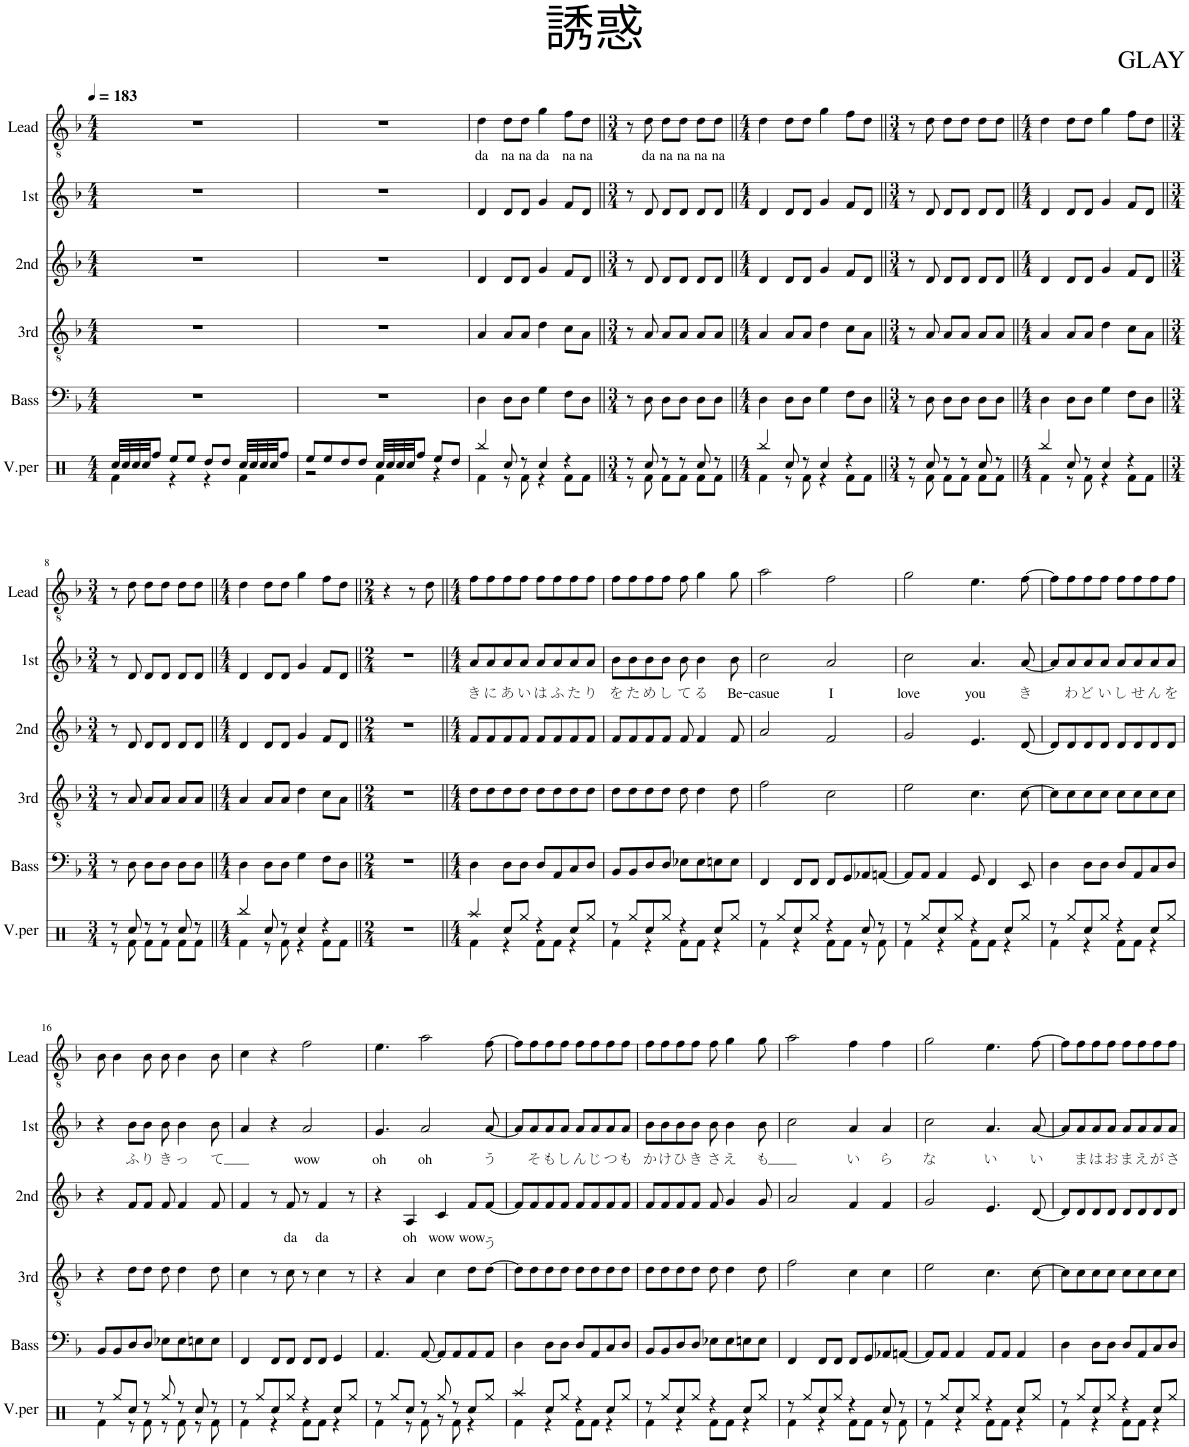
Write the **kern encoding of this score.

**kern	**kern	**kern	**kern	**text	**kern	**text	**kern	**text
*part6	*part5	*part4	*part3	*part3	*part2	*part2	*part1	*part1
*staff6	*staff5	*staff4	*staff3	*staff3	*staff2	*staff2	*staff1	*staff1
*I"V.per	*I"Bass	*I"3rd	*I"2nd	*	*I"1st	*	*I"Lead	*
*I'V.per	*I'Bass	*I'3rd	*I'2nd	*	*I'1st	*	*I'Lead	*
*clefX	*clefF4	*clefGv2	*clefG2	*	*clefG2	*	*clefGv2	*
*k[]	*k[b-]	*k[b-]	*k[b-]	*	*k[b-]	*	*k[b-]	*
*M4/4	*M4/4	*M4/4	*M4/4	*	*M4/4	*	*M4/4	*
*MM183	*MM183	*MM183	*MM183	*	*MM183	*	*MM183	*
=1	=1	=1	=1	=1	=1	=1	=1	=1
*^	*	*	*	*	*	*	*	*
32Rcc/LLL	4Rf\	1r	1r	1r	.	1r	.	1r	.
32Rcc/	.	.	.	.	.	.	.	.	.
32Rcc/	.	.	.	.	.	.	.	.	.
32Rcc/JJ	.	.	.	.	.	.	.	.	.
8Rff/J	.	.	.	.	.	.	.	.	.
8Ree/L	4r	.	.	.	.	.	.	.	.
8Ree/J	.	.	.	.	.	.	.	.	.
8Rdd/L	4r	.	.	.	.	.	.	.	.
8Rdd/J	.	.	.	.	.	.	.	.	.
32Rcc/LLL	4Rf\	.	.	.	.	.	.	.	.
32Rcc/	.	.	.	.	.	.	.	.	.
32Rcc/	.	.	.	.	.	.	.	.	.
32Rcc/JJ	.	.	.	.	.	.	.	.	.
8Rff/J	.	.	.	.	.	.	.	.	.
=2	=2	=2	=2	=2	=2	=2	=2	=2	=2
8Ree/L	2r	1r	1r	1r	.	1r	.	1r	.
8Ree/	.	.	.	.	.	.	.	.	.
8Rdd/	.	.	.	.	.	.	.	.	.
8Rdd/J	.	.	.	.	.	.	.	.	.
32Rcc/LLL	4Rf\	.	.	.	.	.	.	.	.
32Rcc/	.	.	.	.	.	.	.	.	.
32Rcc/	.	.	.	.	.	.	.	.	.
32Rcc/JJ	.	.	.	.	.	.	.	.	.
8Rff/J	.	.	.	.	.	.	.	.	.
8Ree/L	4r	.	.	.	.	.	.	.	.
8Rdd/J	.	.	.	.	.	.	.	.	.
=3	=3	=3	=3	=3	=3	=3	=3	=3	=3
!	!	!	!	!	!	!	!	!	!LO:LY:b
4Rbb/	4Rf\	4D\	4A/	4d/	.	4d/	.	4d\	da
!	!	!	!	!	!	!	!	!	!LO:LY:b
8Rcc/	8r	8D\L	8A/L	8d/L	.	8d/L	.	8d\L	na
!	!	!	!	!	!	!	!	!	!LO:LY:b
8r	8Rf\	8D\J	8A/J	8d/J	.	8d/J	.	8d\J	na
!	!	!	!	!	!	!	!	!	!LO:LY:b
4Rcc/	4r	4G\	4d\	4g/	.	4g/	.	4g\	da
!	!	!	!	!	!	!	!	!	!LO:LY:b
4r	8Rf\L	8F\L	8c\L	8f/L	.	8f/L	.	8f\L	na
!	!	!	!	!	!	!	!	!	!LO:LY:b
.	8Rf\J	8D\J	8A\J	8d/J	.	8d/J	.	8d\J	na
=4||	=4||	=4||	=4||	=4||	=4||	=4||	=4||	=4||	=4||
*M3/4	*	*M3/4	*M3/4	*M3/4	*	*M3/4	*	*M3/4	*
8r	8r	8r	8r	8r	.	8r	.	8r	.
!	!	!	!	!	!	!	!	!	!LO:LY:b
8Rcc/	8Rf\	8D\	8A/	8d/	.	8d/	.	8d\	da
!	!	!	!	!	!	!	!	!	!LO:LY:b
8r	8Rf\L	8D\L	8A/L	8d/L	.	8d/L	.	8d\L	na
!	!	!	!	!	!	!	!	!	!LO:LY:b
8r	8Rf\J	8D\J	8A/J	8d/J	.	8d/J	.	8d\J	na
!	!	!	!	!	!	!	!	!	!LO:LY:b
8Rcc/	8Rf\L	8D\L	8A/L	8d/L	.	8d/L	.	8d\L	na
!	!	!	!	!	!	!	!	!	!LO:LY:b
8r	8Rf\J	8D\J	8A/J	8d/J	.	8d/J	.	8d\J	na
=5||	=5||	=5||	=5||	=5||	=5||	=5||	=5||	=5||	=5||
*M4/4	*	*M4/4	*M4/4	*M4/4	*	*M4/4	*	*M4/4	*
4Rbb/	4Rf\	4D\	4A/	4d/	.	4d/	.	4d\	.
8Rcc/	8r	8D\L	8A/L	8d/L	.	8d/L	.	8d\L	.
8r	8Rf\	8D\J	8A/J	8d/J	.	8d/J	.	8d\J	.
4Rcc/	4r	4G\	4d\	4g/	.	4g/	.	4g\	.
4r	8Rf\L	8F\L	8c\L	8f/L	.	8f/L	.	8f\L	.
.	8Rf\J	8D\J	8A\J	8d/J	.	8d/J	.	8d\J	.
=6||	=6||	=6||	=6||	=6||	=6||	=6||	=6||	=6||	=6||
*M3/4	*	*M3/4	*M3/4	*M3/4	*	*M3/4	*	*M3/4	*
8r	8r	8r	8r	8r	.	8r	.	8r	.
8Rcc/	8Rf\	8D\	8A/	8d/	.	8d/	.	8d\	.
8r	8Rf\L	8D\L	8A/L	8d/L	.	8d/L	.	8d\L	.
8r	8Rf\J	8D\J	8A/J	8d/J	.	8d/J	.	8d\J	.
8Rcc/	8Rf\L	8D\L	8A/L	8d/L	.	8d/L	.	8d\L	.
8r	8Rf\J	8D\J	8A/J	8d/J	.	8d/J	.	8d\J	.
=7||	=7||	=7||	=7||	=7||	=7||	=7||	=7||	=7||	=7||
*M4/4	*	*M4/4	*M4/4	*M4/4	*	*M4/4	*	*M4/4	*
4Rbb/	4Rf\	4D\	4A/	4d/	.	4d/	.	4d\	.
8Rcc/	8r	8D\L	8A/L	8d/L	.	8d/L	.	8d\L	.
8r	8Rf\	8D\J	8A/J	8d/J	.	8d/J	.	8d\J	.
4Rcc/	4r	4G\	4d\	4g/	.	4g/	.	4g\	.
4r	8Rf\L	8F\L	8c\L	8f/L	.	8f/L	.	8f\L	.
.	8Rf\J	8D\J	8A\J	8d/J	.	8d/J	.	8d\J	.
!!LO:LB:g=z
=8||	=8||	=8||	=8||	=8||	=8||	=8||	=8||	=8||	=8||
*M3/4	*	*M3/4	*M3/4	*M3/4	*	*M3/4	*	*M3/4	*
8r	8r	8r	8r	8r	.	8r	.	8r	.
8Rcc/	8Rf\	8D\	8A/	8d/	.	8d/	.	8d\	.
8r	8Rf\L	8D\L	8A/L	8d/L	.	8d/L	.	8d\L	.
8r	8Rf\J	8D\J	8A/J	8d/J	.	8d/J	.	8d\J	.
8Rcc/	8Rf\L	8D\L	8A/L	8d/L	.	8d/L	.	8d\L	.
8r	8Rf\J	8D\J	8A/J	8d/J	.	8d/J	.	8d\J	.
=9||	=9||	=9||	=9||	=9||	=9||	=9||	=9||	=9||	=9||
*M4/4	*	*M4/4	*M4/4	*M4/4	*	*M4/4	*	*M4/4	*
4Rbb/	4Rf\	4D\	4A/	4d/	.	4d/	.	4d\	.
8Rcc/	8r	8D\L	8A/L	8d/L	.	8d/L	.	8d\L	.
8r	8Rf\	8D\J	8A/J	8d/J	.	8d/J	.	8d\J	.
4Rcc/	4r	4G\	4d\	4g/	.	4g/	.	4g\	.
4r	8Rf\L	8F\L	8c\L	8f/L	.	8f/L	.	8f\L	.
.	8Rf\J	8D\J	8A\J	8d/J	.	8d/J	.	8d\J	.
*v	*v	*	*	*	*	*	*	*	*
=10||	=10||	=10||	=10||	=10||	=10||	=10||	=10||	=10||
*M2/4	*M2/4	*M2/4	*M2/4	*	*M2/4	*	*M2/4	*
2r	2r	2r	2r	.	2r	.	4r	.
.	.	.	.	.	.	.	8r	.
.	.	.	.	.	.	.	8d\	.
=11||	=11||	=11||	=11||	=11||	=11||	=11||	=11||	=11||
*M4/4	*M4/4	*M4/4	*M4/4	*	*M4/4	*	*M4/4	*
*^	*	*	*	*	*	*	*	*
!	!	!	!	!	!	!	!LO:LY:b	!	!
4Raa/	4Rf\	4D\	8d\L	8f/L	.	8a/L	き	8f\L	.
!	!	!	!	!	!	!	!LO:LY:b	!	!
.	.	.	8d\	8f/	.	8a/	に	8f\	.
!	!	!	!	!	!	!	!LO:LY:b	!	!
8Rcc/L	4r	8D\L	8d\	8f/	.	8a/	あ	8f\	.
!	!	!	!	!	!	!	!LO:LY:b	!	!
8Rgg/J	.	8D\J	8d\J	8f/J	.	8a/J	い	8f\J	.
!	!	!	!	!	!	!	!LO:LY:b	!	!
4r	8Rf\L	8D/L	8d\L	8f/L	.	8a/L	は	8f\L	.
!	!	!	!	!	!	!	!LO:LY:b	!	!
.	8Rf\J	8AA/	8d\	8f/	.	8a/	ふ	8f\	.
!	!	!	!	!	!	!	!LO:LY:b	!	!
8Rcc/L	4r	8C/	8d\	8f/	.	8a/	た	8f\	.
!	!	!	!	!	!	!	!LO:LY:b	!	!
8Rgg/J	.	8D/J	8d\J	8f/J	.	8a/J	り	8f\J	.
=12	=12	=12	=12	=12	=12	=12	=12	=12	=12
!	!	!	!	!	!	!	!LO:LY:b	!	!
8r	4Rf\	8BB-/L	8d\L	8f/L	.	8b-\L	を	8f\L	.
!	!	!	!	!	!	!	!LO:LY:b	!	!
8Rgg/L	.	8BB-/	8d\	8f/	.	8b-\	た	8f\	.
!	!	!	!	!	!	!	!LO:LY:b	!	!
8Rcc/	4r	8D/	8d\	8f/	.	8b-\	め	8f\	.
!	!	!	!	!	!	!	!LO:LY:b	!	!
8Rgg/J	.	8D/J	8d\J	8f/J	.	8b-\J	し	8f\J	.
!	!	!	!	!	!	!	!LO:LY:b	!	!
4r	8Rf\L	8E-X\L	8d\	8f/	.	8b-\	て	8f\	.
!	!	!	!	!	!	!	!LO:LY:b	!	!
.	8Rf\J	8E-\	4d\	4f/	.	4b-\	る	4g\	.
8Rcc/L	4r	8En\	.	.	.	.	.	.	.
!	!	!	!	!	!	!	!LO:LY:b	!	!
8Rgg/J	.	8E\J	8d\	8f/	.	8b-\	Be-	8g\	.
=13	=13	=13	=13	=13	=13	=13	=13	=13	=13
!	!	!	!	!	!	!	!LO:LY:b	!	!
8r	4Rf\	4FF/	2f\	2a/	.	2cc\	-casue	2a\	.
8Rgg/L	.	.	.	.	.	.	.	.	.
8Rcc/	4r	8FF/L	.	.	.	.	.	.	.
8Rgg/J	.	8FF/J	.	.	.	.	.	.	.
!	!	!	!	!	!	!	!LO:LY:b	!	!
4r	8Rf\L	8FF/L	2c\	2f/	.	2a/	I	2f\	.
.	8Rf\J	8GG/	.	.	.	.	.	.	.
8Rcc/	8r	8AA-X/	.	.	.	.	.	.	.
8r	8Rf\	[8AAn/J	.	.	.	.	.	.	.
=14	=14	=14	=14	=14	=14	=14	=14	=14	=14
!	!	!	!	!	!	!	!LO:LY:b	!	!
8r	4Rf\	8AA/L]	2e\	2g/	.	2cc\	love	2g\	.
8Rgg/L	.	8AA/J	.	.	.	.	.	.	.
8Rcc/	4r	4AA/	.	.	.	.	.	.	.
8Rgg/J	.	.	.	.	.	.	.	.	.
!	!	!	!	!	!	!	!LO:LY:b	!	!
4r	8Rf\L	8GG/	4.c\	4.e/	.	4.a/	you	4.e\	.
.	8Rf\J	4FF/	.	.	.	.	.	.	.
8Rcc/L	4r	.	.	.	.	.	.	.	.
!	!	!	!	!	!	!	!LO:LY:b	!	!
8Rgg/J	.	8EE/	[8c\	[8d/	.	[8a/	き	[8f\	.
=15	=15	=15	=15	=15	=15	=15	=15	=15	=15
8r	4Rf\	4D\	8c\L]	8d/L]	.	8a/L]	.	8f\L]	.
!	!	!	!	!	!	!	!LO:LY:b	!	!
8Rgg/L	.	.	8c\	8d/	.	8a/	わ	8f\	.
!	!	!	!	!	!	!	!LO:LY:b	!	!
8Rcc/	4r	8D\L	8c\	8d/	.	8a/	ど	8f\	.
!	!	!	!	!	!	!	!LO:LY:b	!	!
8Rgg/J	.	8D\J	8c\J	8d/J	.	8a/J	い	8f\J	.
!	!	!	!	!	!	!	!LO:LY:b	!	!
4r	8Rf\L	8D/L	8c\L	8d/L	.	8a/L	し	8f\L	.
!	!	!	!	!	!	!	!LO:LY:b	!	!
.	8Rf\J	8AA/	8c\	8d/	.	8a/	せ	8f\	.
!	!	!	!	!	!	!	!LO:LY:b	!	!
8Rcc/L	4r	8C/	8c\	8d/	.	8a/	ん	8f\	.
!	!	!	!	!	!	!	!LO:LY:b	!	!
8Rgg/J	.	8D/J	8c\J	8d/J	.	8a/J	を	8f\J	.
!!LO:LB:g=z
=16	=16	=16	=16	=16	=16	=16	=16	=16	=16
8r	4Rf\	8BB-/L	4r	4r	.	4r	.	8B-\	.
8Rgg/L	.	8BB-/	.	.	.	.	.	4B-\	.
!	!	!	!	!	!	!	!LO:LY:b	!	!
8Rcc/J	8r	8D/	8d\L	8f/L	.	8b-\L	ふ	.	.
!	!	!	!	!	!	!	!LO:LY:b	!	!
8r	8Rf\	8D/J	8d\J	8f/J	.	8b-\J	り	8B-\	.
!	!	!	!	!	!	!	!LO:LY:b	!	!
8Rgg/	8r	8E-X\L	8d\	8f/	.	8b-\	き	8B-\	.
!	!	!	!	!	!	!	!LO:LY:b	!	!
8r	8Rf\	8E-\	4d\	4f/	.	4b-\	っ	4B-\	.
8Rcc/	8r	8En\	.	.	.	.	.	.	.
!	!	!	!	!	!	!	!LO:LY:b	!	!
8r	8Rf\	8E\J	8d\	8f/	.	8b-\	-て	8B-\	.
=17	=17	=17	=17	=17	=17	=17	=17	=17	=17
8r	4Rf\	4FF/	4c\	4f/	.	4a/	.	4c\	.
8Rgg/L	.	.	.	.	.	.	.	.	.
8Rcc/	4r	8FF/L	8r	8r	.	4r	.	4r	.
!	!	!	!	!	!LO:LY:b	!	!	!	!
8Rgg/J	.	8FF/J	8c\	8f/	da	.	.	.	.
!	!	!	!	!	!	!	!LO:LY:b	!	!
4r	8Rf\L	8FF/L	8r	8r	.	2a/	wow	2f\	.
!	!	!	!	!	!LO:LY:b	!	!	!	!
.	8Rf\J	8FF/J	4c\	4f/	da	.	.	.	.
8Rcc/L	4r	4GG/	.	.	.	.	.	.	.
8Rgg/J	.	.	8r	8r	.	.	.	.	.
=18	=18	=18	=18	=18	=18	=18	=18	=18	=18
!	!	!	!	!	!	!	!LO:LY:b	!	!
8r	4Rf\	4.AA/	4r	4r	.	4.g/	oh	4.e\	.
8Rgg/L	.	.	.	.	.	.	.	.	.
!	!	!	!	!	!LO:LY:b	!	!	!	!
8Rcc/J	8r	.	4A/	4A/	oh	.	.	.	.
!	!	!	!	!	!	!	!LO:LY:b	!	!
8r	8Rf\	[8AA/	.	.	.	2a/	oh	2a\	.
!	!	!	!	!	!LO:LY:b	!	!	!	!
8Rgg/	8r	8AA/L]	4c\	4c/	wow	.	.	.	.
8r	8Rf\	8AA/	.	.	.	.	.	.	.
!	!	!	!	!	!LO:LY:b	!	!	!	!
8Rcc/L	4r	8AA/	8d\L	8f/L	wow	.	.	.	.
!	!	!	!	!	!LO:LY:b	!	!LO:LY:b	!	!
8Rgg/J	.	8AA/J	[8d\J	[8f/J	う	[8a/	う	[8f\	.
=19	=19	=19	=19	=19	=19	=19	=19	=19	=19
4Raa/	4Rf\	4D\	8d\L]	8f/L]	.	8a/L]	.	8f\L]	.
!	!	!	!	!	!	!	!LO:LY:b	!	!
.	.	.	8d\	8f/	.	8a/	そ	8f\	.
!	!	!	!	!	!	!	!LO:LY:b	!	!
8Rcc/L	4r	8D\L	8d\	8f/	.	8a/	も	8f\	.
!	!	!	!	!	!	!	!LO:LY:b	!	!
8Rgg/J	.	8D\J	8d\J	8f/J	.	8a/J	し	8f\J	.
!	!	!	!	!	!	!	!LO:LY:b	!	!
4r	8Rf\L	8D/L	8d\L	8f/L	.	8a/L	ん	8f\L	.
!	!	!	!	!	!	!	!LO:LY:b	!	!
.	8Rf\J	8AA/	8d\	8f/	.	8a/	じ	8f\	.
!	!	!	!	!	!	!	!LO:LY:b	!	!
8Rcc/L	4r	8C/	8d\	8f/	.	8a/	つ	8f\	.
!	!	!	!	!	!	!	!LO:LY:b	!	!
8Rgg/J	.	8D/J	8d\J	8f/J	.	8a/J	も	8f\J	.
=20	=20	=20	=20	=20	=20	=20	=20	=20	=20
!	!	!	!	!	!	!	!LO:LY:b	!	!
8r	4Rf\	8BB-/L	8d\L	8f/L	.	8b-\L	か	8f\L	.
!	!	!	!	!	!	!	!LO:LY:b	!	!
8Rgg/L	.	8BB-/	8d\	8f/	.	8b-\	け	8f\	.
!	!	!	!	!	!	!	!LO:LY:b	!	!
8Rcc/	4r	8D/	8d\	8f/	.	8b-\	ひ	8f\	.
!	!	!	!	!	!	!	!LO:LY:b	!	!
8Rgg/J	.	8D/J	8d\J	8f/J	.	8b-\J	き	8f\J	.
!	!	!	!	!	!	!	!LO:LY:b	!	!
4r	8Rf\L	8E-X\L	8d\	8f/	.	8b-\	さ	8f\	.
!	!	!	!	!	!	!	!LO:LY:b	!	!
.	8Rf\J	8E-\	4d\	4g/	.	4b-\	え	4g\	.
8Rcc/L	4r	8En\	.	.	.	.	.	.	.
!	!	!	!	!	!	!	!LO:LY:b	!	!
8Rgg/J	.	8E\J	8d\	8g/	.	8b-\	-も	8g\	.
=21	=21	=21	=21	=21	=21	=21	=21	=21	=21
8r	4Rf\	4FF/	2f\	2a/	.	2cc\	.	2a\	.
8Rgg/L	.	.	.	.	.	.	.	.	.
8Rcc/	4r	8FF/L	.	.	.	.	.	.	.
8Rgg/J	.	8FF/J	.	.	.	.	.	.	.
!	!	!	!	!	!	!	!LO:LY:b	!	!
4r	8Rf\L	8FF/L	4c\	4f/	.	4a/	い	4f\	.
.	8Rf\J	8GG/	.	.	.	.	.	.	.
!	!	!	!	!	!	!	!LO:LY:b	!	!
8Rcc/	8r	8AA-X/	4c\	4f/	.	4a/	ら	4f\	.
8r	8Rf\	[8AAn/J	.	.	.	.	.	.	.
=22	=22	=22	=22	=22	=22	=22	=22	=22	=22
!	!	!	!	!	!	!	!LO:LY:b	!	!
8r	4Rf\	8AA/L]	2e\	2g/	.	2cc\	な	2g\	.
8Rgg/L	.	8AA/J	.	.	.	.	.	.	.
8Rcc/	4r	4AA/	.	.	.	.	.	.	.
8Rgg/J	.	.	.	.	.	.	.	.	.
!	!	!	!	!	!	!	!LO:LY:b	!	!
4r	8Rf\L	8AA/L	4.c\	4.e/	.	4.a/	い	4.e\	.
.	8Rf\J	8AA/J	.	.	.	.	.	.	.
8Rcc/L	4r	4AA/	.	.	.	.	.	.	.
!	!	!	!	!	!	!	!LO:LY:b	!	!
8Rgg/J	.	.	[8c\	[8d/	.	[8a/	い	[8f\	.
=23	=23	=23	=23	=23	=23	=23	=23	=23	=23
8r	4Rf\	4D\	8c\L]	8d/L]	.	8a/L]	.	8f\L]	.
!	!	!	!	!	!	!	!LO:LY:b	!	!
8Rgg/L	.	.	8c\	8d/	.	8a/	ま	8f\	.
!	!	!	!	!	!	!	!LO:LY:b	!	!
8Rcc/	4r	8D\L	8c\	8d/	.	8a/	は	8f\	.
!	!	!	!	!	!	!	!LO:LY:b	!	!
8Rgg/J	.	8D\J	8c\J	8d/J	.	8a/J	お	8f\J	.
!	!	!	!	!	!	!	!LO:LY:b	!	!
4r	8Rf\L	8D/L	8c\L	8d/L	.	8a/L	ま	8f\L	.
!	!	!	!	!	!	!	!LO:LY:b	!	!
.	8Rf\J	8AA/	8c\	8d/	.	8a/	え	8f\	.
!	!	!	!	!	!	!	!LO:LY:b	!	!
8Rcc/L	4r	8C/	8c\	8d/	.	8a/	が	8f\	.
!	!	!	!	!	!	!	!LO:LY:b	!	!
8Rgg/J	.	8D/J	8c\J	8d/J	.	8a/J	さ	8f\J	.
*v	*v	*	*	*	*	*	*	*	*
=	=	=	=	=	=	=	=	=
*-	*-	*-	*-	*-	*-	*-	*-	*-
